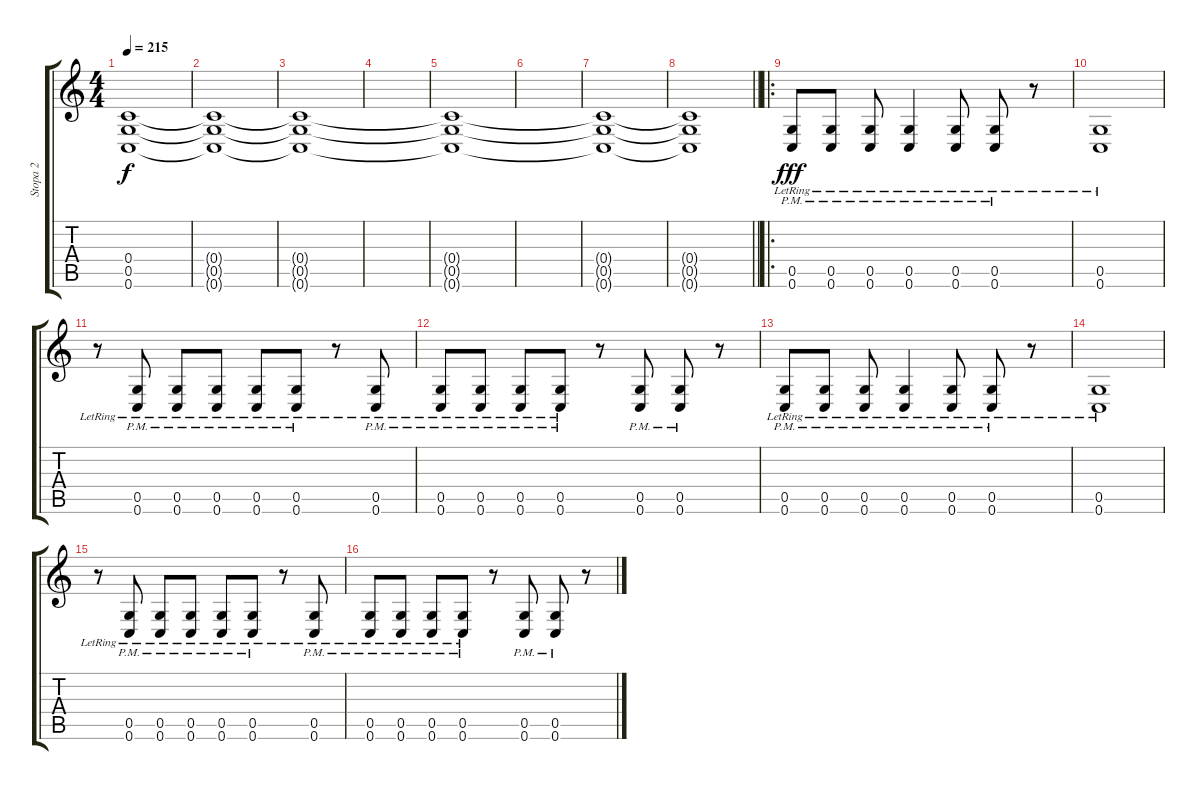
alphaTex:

\track ("Stopa 2" "Stopa 2") {instrument overdrivenguitar}
\staff {score tabs}
\tuning (D4 A3 F3 C3 G2 C2) {hide}
\ts (4 4)
\tempo 215
\clef g2
\ks c
(0.4 0.5 0.6).1{dy f} |
(0.4{t} 0.5{t} 0.6{t}).1 |
(0.4{t} 0.5{t} 0.6{t}).1 |
|
(0.4{t} 0.5{t} 0.6{t}).1 |
|
(0.4{t} 0.5{t} 0.6{t}).1 |
\barLineRight lightlight
(0.4{t} 0.5{t} 0.6{t}).1 |
\ro
(0.5{pm lr} 0.6{pm lr}).8{dy fff} (0.5{pm lr} 0.6{pm lr}).8 (0.5{pm lr} 0.6{pm lr}).8 (0.5{pm lr} 0.6{pm lr}).4 (0.5{pm lr} 0.6{pm lr}).8 (0.5{pm lr} 0.6{pm lr}).8 r.8 |
(0.5{lr} 0.6{lr}).1 |
r.8 (0.5{pm lr} 0.6{pm lr}).8 (0.5{pm lr} 0.6{pm lr}).8 (0.5{pm lr} 0.6{pm lr}).8 (0.5{pm lr} 0.6{pm lr}).8 (0.5{pm lr} 0.6{pm}).8 r.8 (0.5{pm lr} 0.6{pm lr}).8 |
(0.5{pm lr} 0.6{pm lr}).8 (0.5{pm lr} 0.6{pm lr}).8 (0.5{pm lr} 0.6{pm lr}).8 (0.5{pm lr} 0.6{pm lr}).8 r.8 (0.5{pm} 0.6{pm}).8 (0.5{pm} 0.6{pm}).8 r.8 |
(0.5{pm lr} 0.6{pm lr}).8 (0.5{pm lr} 0.6{pm lr}).8 (0.5{pm lr} 0.6{pm lr}).8 (0.5{pm lr} 0.6{pm lr}).4 (0.5{pm lr} 0.6{pm lr}).8 (0.5{pm lr} 0.6{pm lr}).8 r.8 |
(0.5{lr} 0.6{lr}).1 |
r.8 (0.5{pm lr} 0.6{pm lr}).8 (0.5{pm lr} 0.6{pm lr}).8 (0.5{pm lr} 0.6{pm lr}).8 (0.5{pm lr} 0.6{pm lr}).8 (0.5{pm lr} 0.6{pm}).8 r.8 (0.5{pm lr} 0.6{pm lr}).8 |
(0.5{pm lr} 0.6{pm lr}).8 (0.5{pm lr} 0.6{pm lr}).8 (0.5{pm lr} 0.6{pm lr}).8 (0.5{pm lr} 0.6{pm lr}).8 r.8 (0.5{pm} 0.6{pm}).8 (0.5{pm} 0.6{pm}).8 r.8
